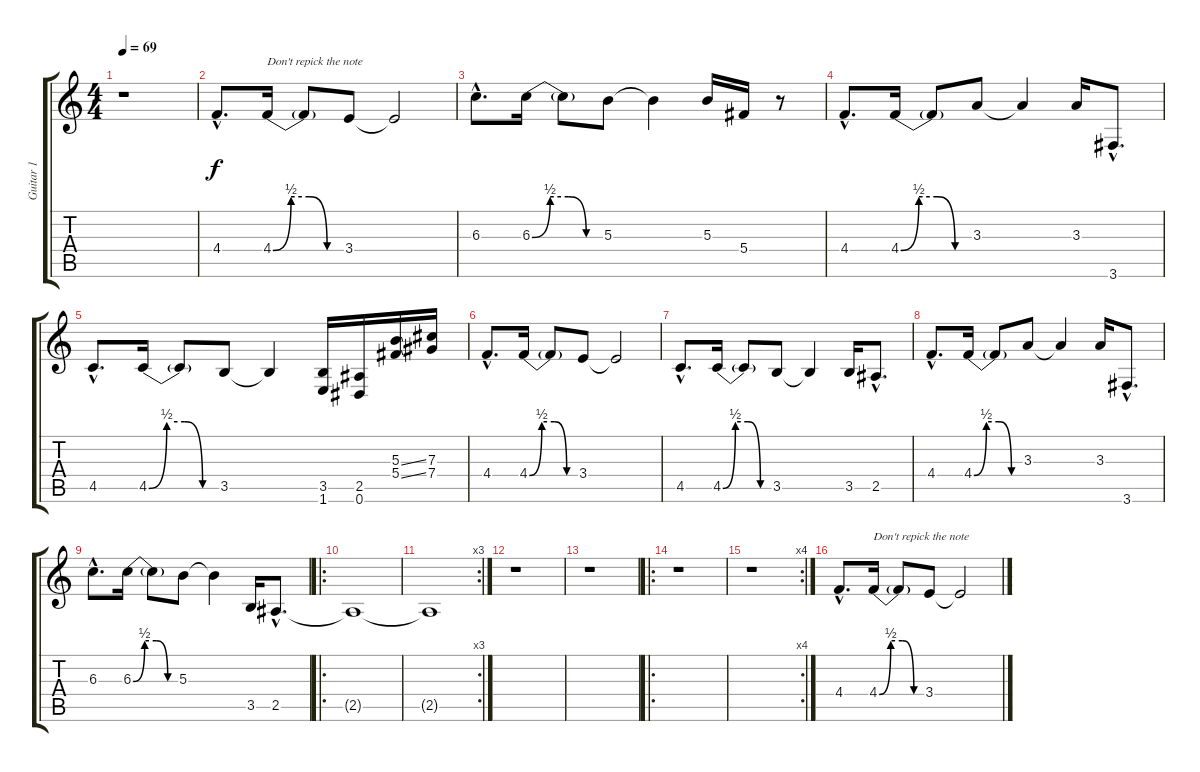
\track ("Guitar 1" "Guitar 1") {instrument overdrivenguitar}
\staff {score tabs}
\tuning (Eb4 Bb3 Gb3 Db3 Ab2 Eb2) {hide}
\ts (4 4)
\tempo 69
\clef g2
\ks c
r.1{dy f instrument overdrivenguitar} |
4.4{hac}.8{d} 4.4{be (custom 0 0 15 2 30 2 45 0 60 0)}.16{txt "Don't repick the note"} 4.4{t}.8 3.4.8 3.4{t}.2 |
6.3{hac}.8{d} 6.3{be (custom 0 0 15 2 30 2 45 0 60 0)}.16 6.3{t}.8 5.3.8 5.3{t}.4 5.3.16 5.4.16 r.8 |
4.4{hac}.8{d} 4.4{be (custom 0 0 15 2 30 2 45 0 60 0)}.16 4.4{t}.8 3.3.8 3.3{t}.4 3.3.16 3.6{hac}.8{d} |
4.5{hac}.8{d} 4.5{be (custom 0 0 15 2 30 2 45 0 60 0)}.16 4.5{t}.8 3.5.8 3.5{t}.4 (3.5 1.6).16 (2.5 0.6).16 (5.3{ss} 5.4{ss}).16 (7.3 7.4).16 |
4.4{hac}.8{d} 4.4{be (custom 0 0 15 2 30 2 45 0 60 0)}.16 4.4{t}.8 3.4.8 3.4{t}.2 |
4.5{hac}.8{d} 4.5{be (custom 0 0 15 2 30 2 45 0 60 0)}.16 4.5{t}.8 3.5.8 3.5{t}.4 3.5.16 2.5{hac}.8{d} |
4.4{hac}.8{d} 4.4{be (custom 0 0 15 2 30 2 45 0 60 0)}.16 4.4{t}.8 3.3.8 3.3{t}.4 3.3.16 3.6{hac}.8{d} |
6.3{hac}.8{d} 6.3{be (custom 0 0 15 2 30 2 45 0 60 0)}.16 6.3{t}.8 5.3.8 5.3{t}.4 3.5.16 2.5{hac}.8{d} |
\ro
2.5{t}.1 |
\rc 3
2.5{t}.1 |
r.1 |
r.1 |
\ro
r.1 |
\rc 4
r.1 |
4.4{hac}.8{d} 4.4{be (custom 0 0 15 2 30 2 45 0 60 0)}.16{txt "Don't repick the note"} 4.4{t}.8 3.4.8 3.4{t}.2
